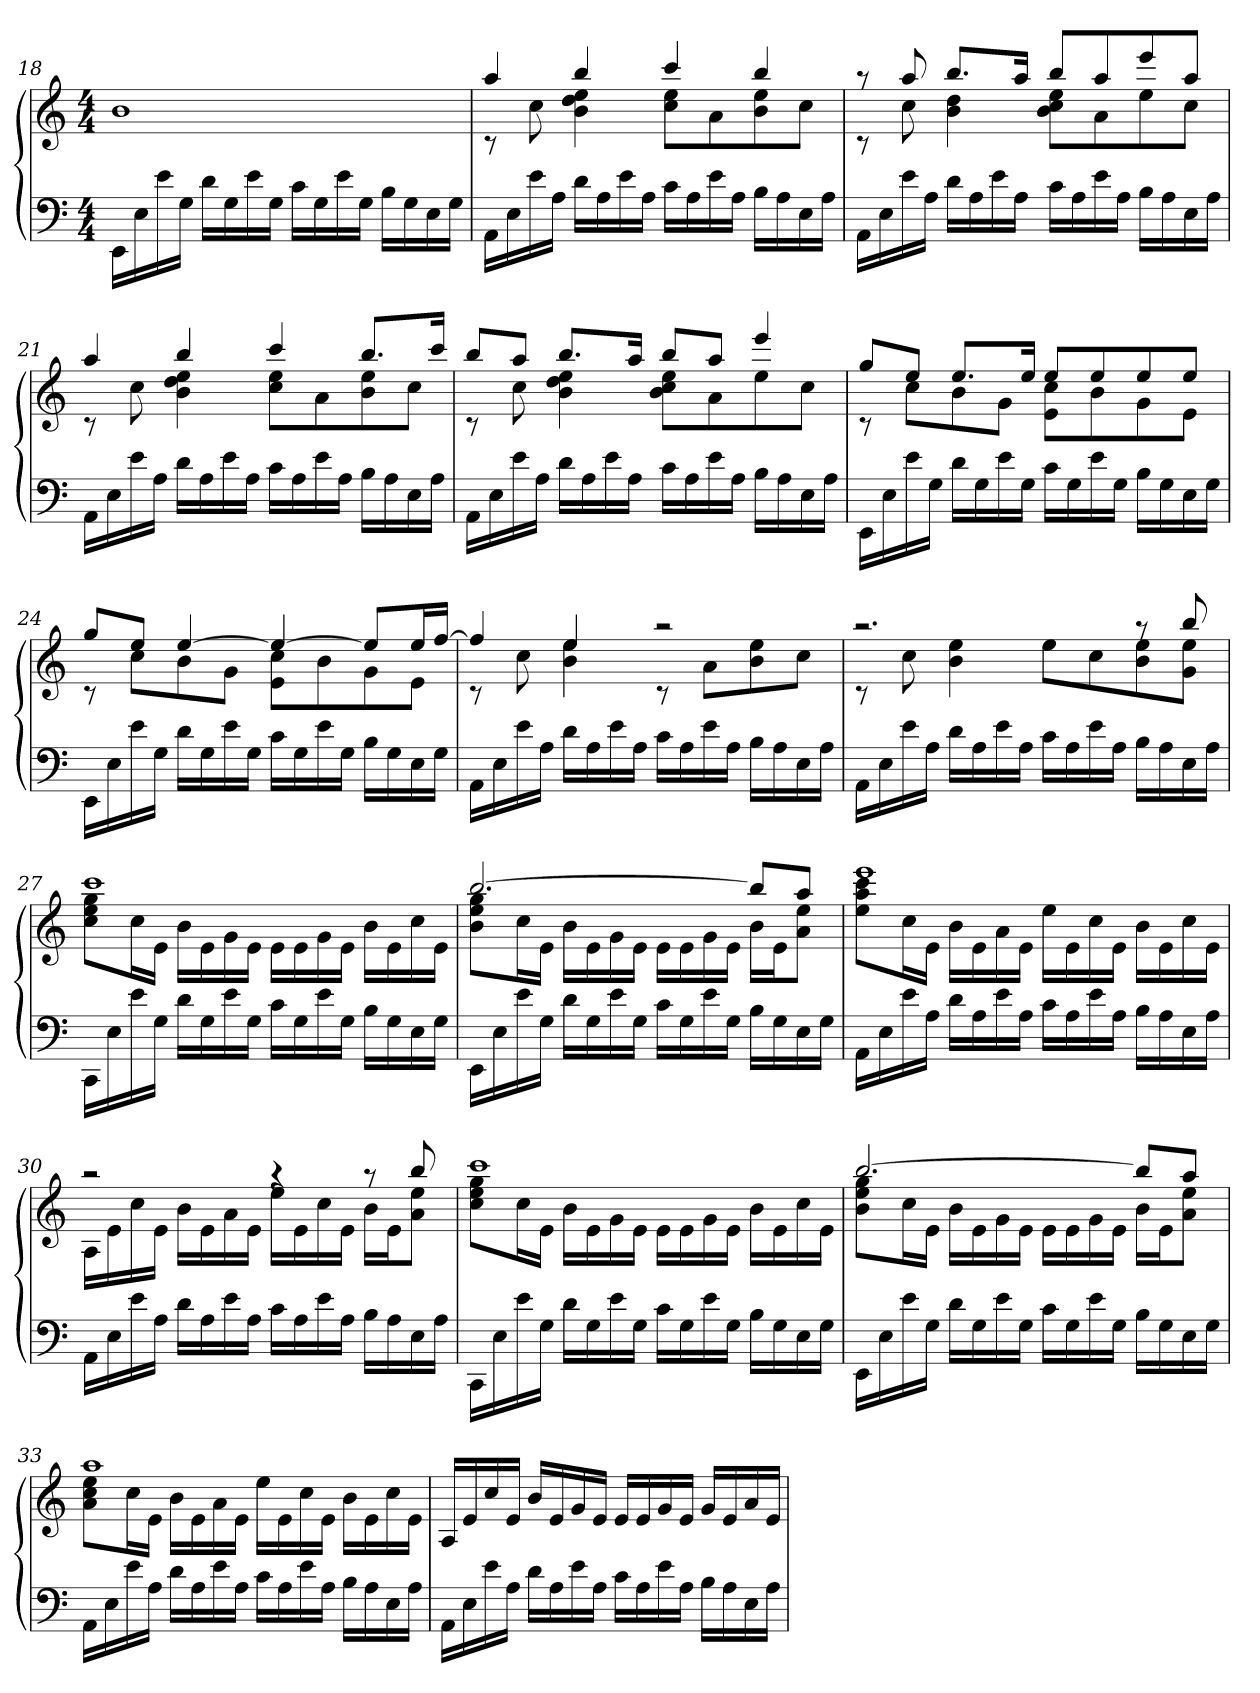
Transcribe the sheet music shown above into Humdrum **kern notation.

**kern	**kern
*part1	*part1
*staff2	*staff1
*clefF4	*clefG2
*k[]	*k[]
*a:	*a:
*M4/4	*M4/4
=18	=18
16EE\LL	1b
16E\	.
16e\	.
16G\JJ	.
16d\LL	.
16G\	.
16e\	.
16G\JJ	.
16c\LL	.
16G\	.
16e\	.
16G\JJ	.
16B\LL	.
16G\	.
16E\	.
16G\JJ	.
!!LO:LB:g=z
=19	=19
*	*^
16AA\LL	4aa/	8rc
16E\	.	.
16e\	.	8cc\
16A\JJ	.	.
16d\LL	4bb/	4b\ 4dd\ 4ee\
16A\	.	.
16e\	.	.
16A\JJ	.	.
16c\LL	4ccc/	8cc\ 8ee\L
16A\	.	.
16e\	.	8a\
16A\JJ	.	.
16B\LL	4bb/	8b\ 8ee\
16A\	.	.
16E\	.	8cc\J
16A\JJ	.	.
=20	=20	=20
16AA\LL	8raa	8rc
16E\	.	.
16e\	8aa/	8cc\
16A\JJ	.	.
16d\LL	8.bb/L	4b\ 4dd\
16A\	.	.
16e\	.	.
16A\JJ	16aa/Jk	.
16c\LL	8bb/L	8b\ 8cc\ 8ee\L
16A\	.	.
16e\	8aa/	8a\
16A\JJ	.	.
16B\LL	8eee/	8ee\
16A\	.	.
16E\	8aa/J	8cc\J
16A\JJ	.	.
=21	=21	=21
16AA\LL	4aa/	8rc
16E\	.	.
16e\	.	8cc\
16A\JJ	.	.
16d\LL	4bb/	4b\ 4dd\ 4ee\
16A\	.	.
16e\	.	.
16A\JJ	.	.
16c\LL	4ccc/	8cc\ 8ee\L
16A\	.	.
16e\	.	8a\
16A\JJ	.	.
16B\LL	8.bb/L	8b\ 8ee\
16A\	.	.
16E\	.	8cc\J
16A\JJ	16ccc/Jk	.
!!LO:LB:g=z	!!
=22	=22	=22
16AA\LL	8bb/L	8rc
16E\	.	.
16e\	8aa/J	8cc\
16A\JJ	.	.
16d\LL	8.bb/L	4b\ 4dd\ 4ee\
16A\	.	.
16e\	.	.
16A\JJ	16aa/Jk	.
16c\LL	8bb/L	8b\ 8cc\ 8ee\L
16A\	.	.
16e\	8aa/J	8a\
16A\JJ	.	.
16B\LL	4eee/	8ee\
16A\	.	.
16E\	.	8cc\J
16A\JJ	.	.
=23	=23	=23
16EE\LL	8gg/L	8rc
16E\	.	.
16e\	8ee/J	8cc\L
16G\JJ	.	.
16d\LL	8.ee/L	8b\
16G\	.	.
16e\	.	8g\J
16G\JJ	16ee/Jk	.
16c\LL	8ee/L	8e\ 8cc\L
16G\	.	.
16e\	8ee/	8b\
16G\JJ	.	.
16B\LL	8ee/	8g\
16G\	.	.
16E\	8ee/J	8e\J
16G\JJ	.	.
=24	=24	=24
16EE\LL	8gg/L	8rc
16E\	.	.
16e\	8ee/J	8cc\L
16G\JJ	.	.
16d\LL	[>4ee/	8b\
16G\	.	.
16e\	.	8g\J
16G\JJ	.	.
16c\LL	4ee/_	8e\ 8cc\L
16G\	.	.
16e\	.	8b\
16G\JJ	.	.
16B\LL	8ee/L]	8g\
16G\	.	.
16E\	16ee/L	8e\J
16G\JJ	[>16ff/JJ	.
!!LO:LB:g=z	!!
=25	=25	=25
16AA\LL	4ff/]	8rc
16E\	.	.
16e\	.	8cc\
16A\JJ	.	.
16d\LL	4ee/	4b\ 4ee\
16A\	.	.
16e\	.	.
16A\JJ	.	.
16c\LL	2raa	8rc
16A\	.	.
16e\	.	8a\L
16A\JJ	.	.
16B\LL	.	8b\ 8ee\
16A\	.	.
16E\	.	8cc\J
16A\JJ	.	.
=26	=26	=26
16AA\LL	2.raa	8rc
16E\	.	.
16e\	.	8cc\
16A\JJ	.	.
16d\LL	.	4b\ 4ee\
16A\	.	.
16e\	.	.
16A\JJ	.	.
16c\LL	.	8ee\L
16A\	.	.
16e\	.	8cc\
16A\JJ	.	.
16B\LL	8raa	8b\ 8ee\
16A\	.	.
16E\	8bb/	8g\ 8ee\J
16A\JJ	.	.
=27	=27	=27
16CC\LL	1ccc	8cc\ 8ee\ 8gg\L
16E\	.	.
16e\	.	16cc\L
16G\JJ	.	16e\JJ
16d\LL	.	16b\LL
16G\	.	16e\
16e\	.	16g\
16G\JJ	.	16e\JJ
16c\LL	.	16e\LL
16G\	.	16e\
16e\	.	16g\
16G\JJ	.	16e\JJ
16B\LL	.	16b\LL
16G\	.	16e\
16E\	.	16cc\
16G\JJ	.	16e\JJ
!!LO:PB:g=z	!!
=28	=28	=28
16EE\LL	[>2.bb/	8b\ 8ee\ 8gg\L
16E\	.	.
16e\	.	16cc\L
16G\JJ	.	16e\JJ
16d\LL	.	16b\LL
16G\	.	16e\
16e\	.	16g\
16G\JJ	.	16e\JJ
16c\LL	.	16e\LL
16G\	.	16e\
16e\	.	16g\
16G\JJ	.	16e\JJ
16B\LL	8bb/L]	16b\LL
16G\	.	16e\J
16E\	8aa/J	8a\ 8ee\J
16G\JJ	.	.
=29	=29	=29
16AA\LL	1eee	8ee\ 8aa\ 8ccc\L
16E\	.	.
16e\	.	16cc\L
16A\JJ	.	16e\JJ
16d\LL	.	16b\LL
16A\	.	16e\
16e\	.	16a\
16A\JJ	.	16e\JJ
16c\LL	.	16ee\LL
16A\	.	16e\
16e\	.	16cc\
16A\JJ	.	16e\JJ
16B\LL	.	16b\LL
16A\	.	16e\
16E\	.	16cc\
16A\JJ	.	16e\JJ
=30	=30	=30
16AA\LL	2raa	16A\LL
16E\	.	16e\
16e\	.	16cc\
16A\JJ	.	16e\JJ
16d\LL	.	16b\LL
16A\	.	16e\
16e\	.	16a\
16A\JJ	.	16e\JJ
16c\LL	4raa	16ee\LL
16A\	.	16e\
16e\	.	16cc\
16A\JJ	.	16e\JJ
16B\LL	8raa	16b\LL
16A\	.	16e\J
16E\	8bb/	8a\ 8ee\J
16A\JJ	.	.
!!LO:LB:g=z	!!
=31	=31	=31
16CC\LL	1ccc	8cc\ 8ee\ 8gg\L
16E\	.	.
16e\	.	16cc\L
16G\JJ	.	16e\JJ
16d\LL	.	16b\LL
16G\	.	16e\
16e\	.	16g\
16G\JJ	.	16e\JJ
16c\LL	.	16e\LL
16G\	.	16e\
16e\	.	16g\
16G\JJ	.	16e\JJ
16B\LL	.	16b\LL
16G\	.	16e\
16E\	.	16cc\
16G\JJ	.	16e\JJ
=32	=32	=32
16EE\LL	[>2.bb/	8b\ 8ee\ 8gg\L
16E\	.	.
16e\	.	16cc\L
16G\JJ	.	16e\JJ
16d\LL	.	16b\LL
16G\	.	16e\
16e\	.	16g\
16G\JJ	.	16e\JJ
16c\LL	.	16e\LL
16G\	.	16e\
16e\	.	16g\
16G\JJ	.	16e\JJ
16B\LL	8bb/L]	16b\LL
16G\	.	16e\J
16E\	8aa/J	8a\ 8ee\J
16G\JJ	.	.
=33	=33	=33
16AA\LL	1aa	8a\ 8cc\ 8ee\L
16E\	.	.
16e\	.	16cc\L
16A\JJ	.	16e\JJ
16d\LL	.	16b\LL
16A\	.	16e\
16e\	.	16a\
16A\JJ	.	16e\JJ
16c\LL	.	16ee\LL
16A\	.	16e\
16e\	.	16cc\
16A\JJ	.	16e\JJ
16B\LL	.	16b\LL
16A\	.	16e\
16E\	.	16cc\
16A\JJ	.	16e\JJ
*	*v	*v
!!LO:LB:g=z
=34	=34
16AA\LL	16A/LL
16E\	16e/
16e\	16cc/
16A\JJ	16e/JJ
16d\LL	16b/LL
16A\	16e/
16e\	16g/
16A\JJ	16e/JJ
16c\LL	16e/LL
16A\	16e/
16e\	16g/
16A\JJ	16e/JJ
16B\LL	16g/LL
16A\	16e/
16E\	16a/
16A\JJ	16e/JJ
=	=
*-	*-
